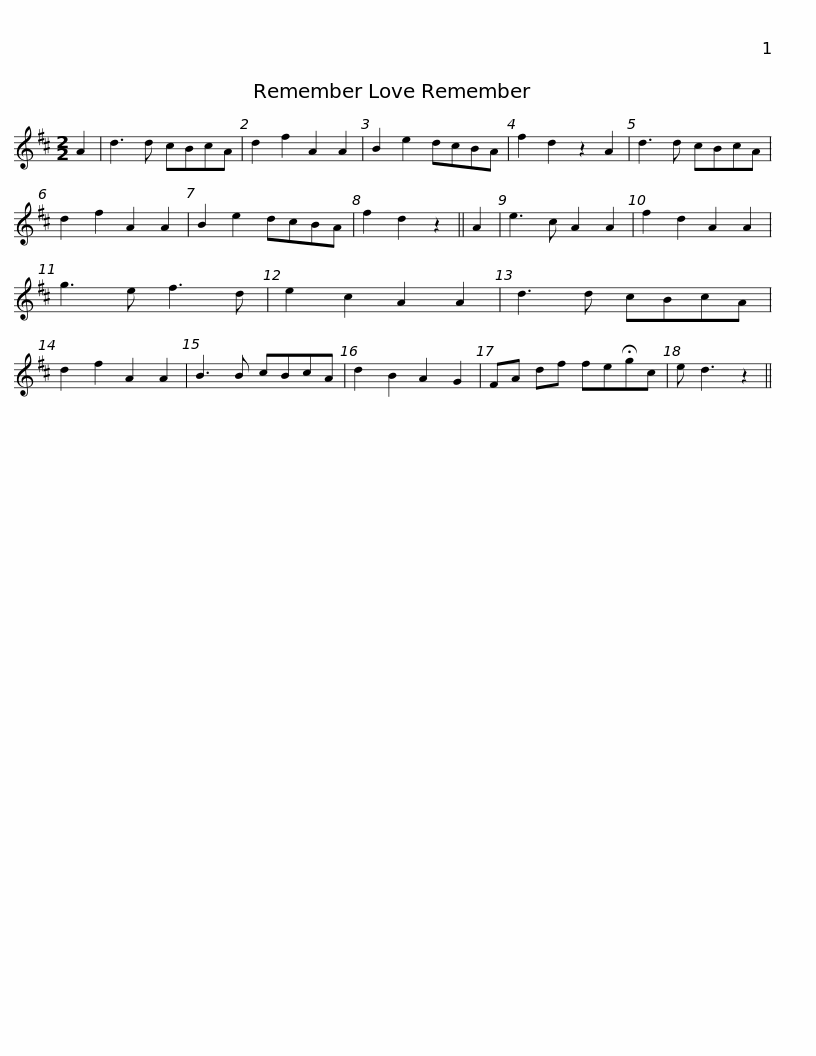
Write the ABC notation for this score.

X:1
L:1/8
M:2/2
I:linebreak $
K:D
V:1 treble
V:1
 A2 | d3 d cBcA | d2 f2 A2 A2 | B2 e2 dcBA | f2 d2 z2 A2 | %5
 d3 d cBcA | d2 f2 A2 A2 | B2 e2 dcBA | f2 d2 z2 ||$ A2 | %10
 e3 c A2 A2 | f2 d2 A2 A2 | g3 e f3 d | e2 c2 A2 A2 | d3 d cBcA | %15
 d2 f2 A2 A2 | B3 B cBcA | d2 B2 A2 G2 |$ FA df fe!fermata!gc | e d3 z2 || %20
